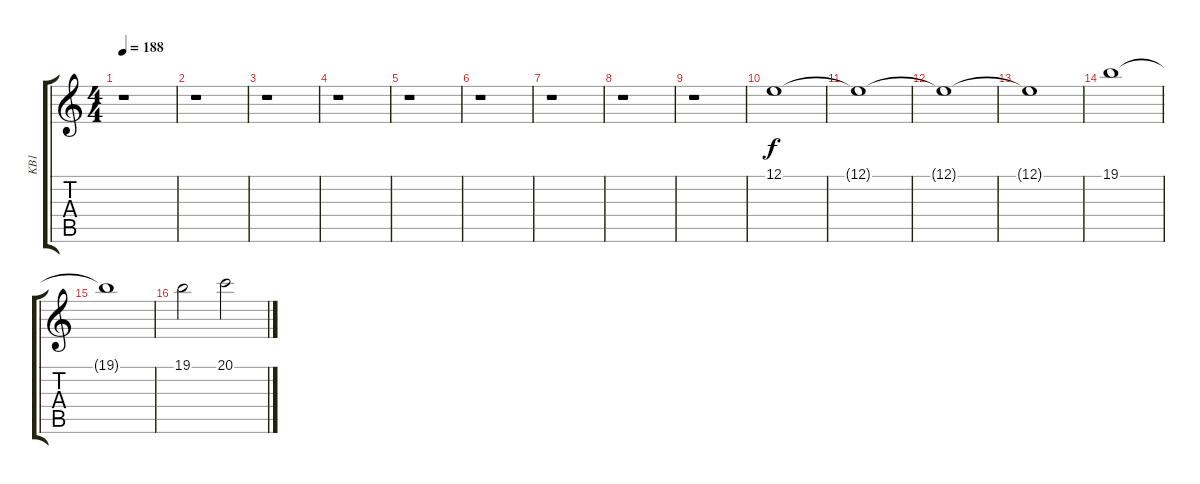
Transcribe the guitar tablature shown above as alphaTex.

\track ("KB1" "KB1") {instrument drawbarorgan}
\staff {score tabs}
\tuning (E4 B3 G3 D3 A2 E2) {hide}
\ts (4 4)
\tempo 188
\clef g2
\ks c
r.1{dy f} |
r.1 |
r.1 |
r.1 |
r.1 |
r.1 |
r.1 |
r.1 |
r.1 |
12.1.1 |
12.1{t}.1 |
12.1{t}.1 |
12.1{t}.1 |
19.1.1 |
19.1{t}.1 |
19.1.2 20.1.2
